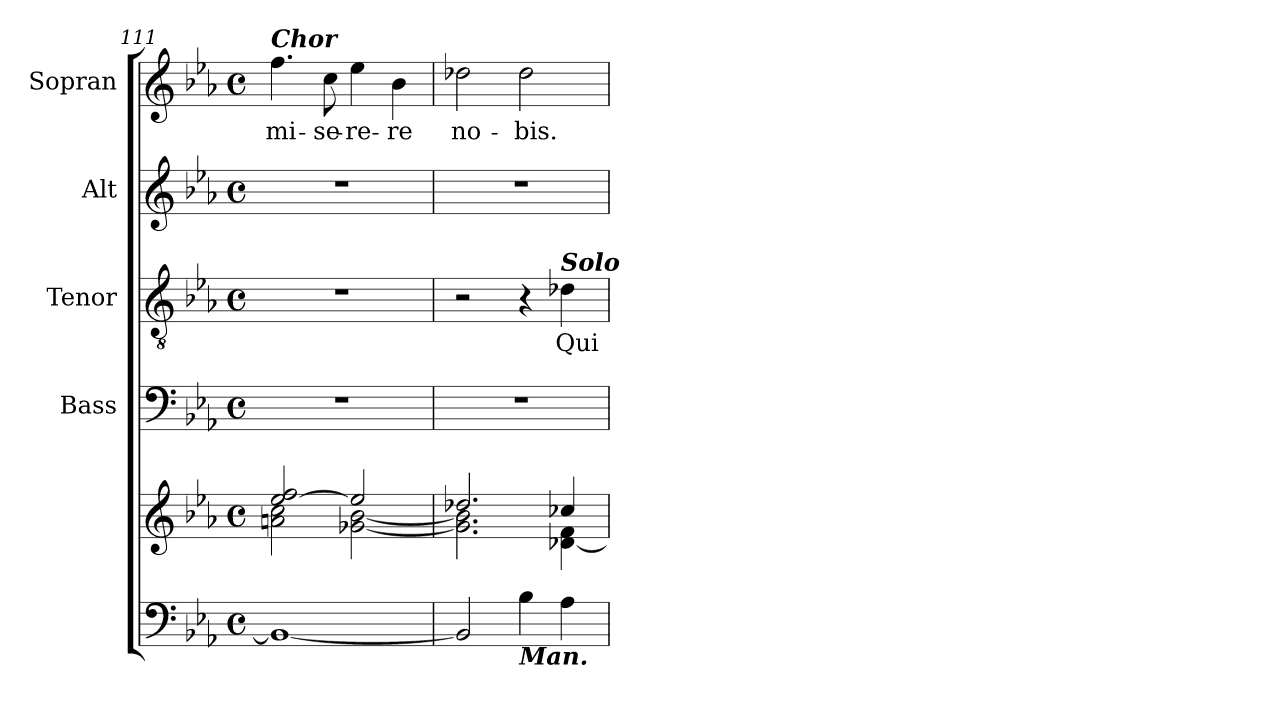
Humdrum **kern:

**kern	**kern	**kern	**kern	**text	**kern	**kern	**text
*part5	*part5	*part4	*part3	*part3	*part2	*part1	*part1
*staff6	*staff5	*staff4	*staff3	*staff3	*staff2	*staff1	*staff1
*	*	*I"Bass	*I"Tenor	*	*I"Alt	*I"Sopran	*
*	*	*I'B.	*I'T.	*	*I'A.	*I'S.	*
*clefF4	*clefG2	*clefF4	*clefGv2	*	*clefG2	*clefG2	*
*k[b-e-a-]	*k[b-e-a-]	*k[b-e-a-]	*k[b-e-a-]	*	*k[b-e-a-]	*k[b-e-a-]	*
*E-:	*E-:	*E-:	*E-:	*	*E-:	*E-:	*
*M4/4	*M4/4	*M4/4	*M4/4	*	*M4/4	*M4/4	*
*met(c)	*met(c)	*met(c)	*met(c)	*	*met(c)	*met(c)	*
=111	=111	=111	=111	=111	=111	=111	=111
*	*^	*	*	*	*	*	*
!	!	!	!	!	!	!	!LO:TX:a:Bi:t=Chor	!
!	!	!	!	!	!	!	!	!LO:LY:b
1BB-_	[>2ee-/ 2ff/	2an\ 2cc\	1r	1r	.	1r	4.ff\	mi-
!	!	!	!	!	!	!	!	!LO:LY:b
.	.	.	.	.	.	.	8cc\	-se-
!	!	!	!	!	!	!	!	!LO:LY:b
.	2ee-/]	[<2g-X\ [<2b-\	.	.	.	.	4ee-\	-re-
!	!	!	!	!	!	!	!	!LO:LY:b
.	.	.	.	.	.	.	4b-\	-re
=112	=112	=112	=112	=112	=112	=112	=112	=112
!	!	!	!	!	!	!	!	!LO:LY:b
2BB-/]	2.dd-X/	2.g-\] 2.b-\]	1r	2r	.	1r	2dd-X\	no-
!LO:TX:b:Bi:t=Man.	!	!	!	!	!	!	!	!
!	!	!	!	!	!	!	!	!LO:LY:b
4B-\	.	.	.	4r	.	.	2dd-\	-bis.
!	!	!	!	!LO:TX:a:Bi:t=Solo	!	!	!	!
!	!	!	!	!	!LO:LY:b	!	!	!
4A-\	4cc-X/	[<4d-X\ 4f\	.	4d-X\	Qui	.	.	.
*	*v	*v	*	*	*	*	*	*
=	=	=	=	=	=	=	=
*-	*-	*-	*-	*-	*-	*-	*-
